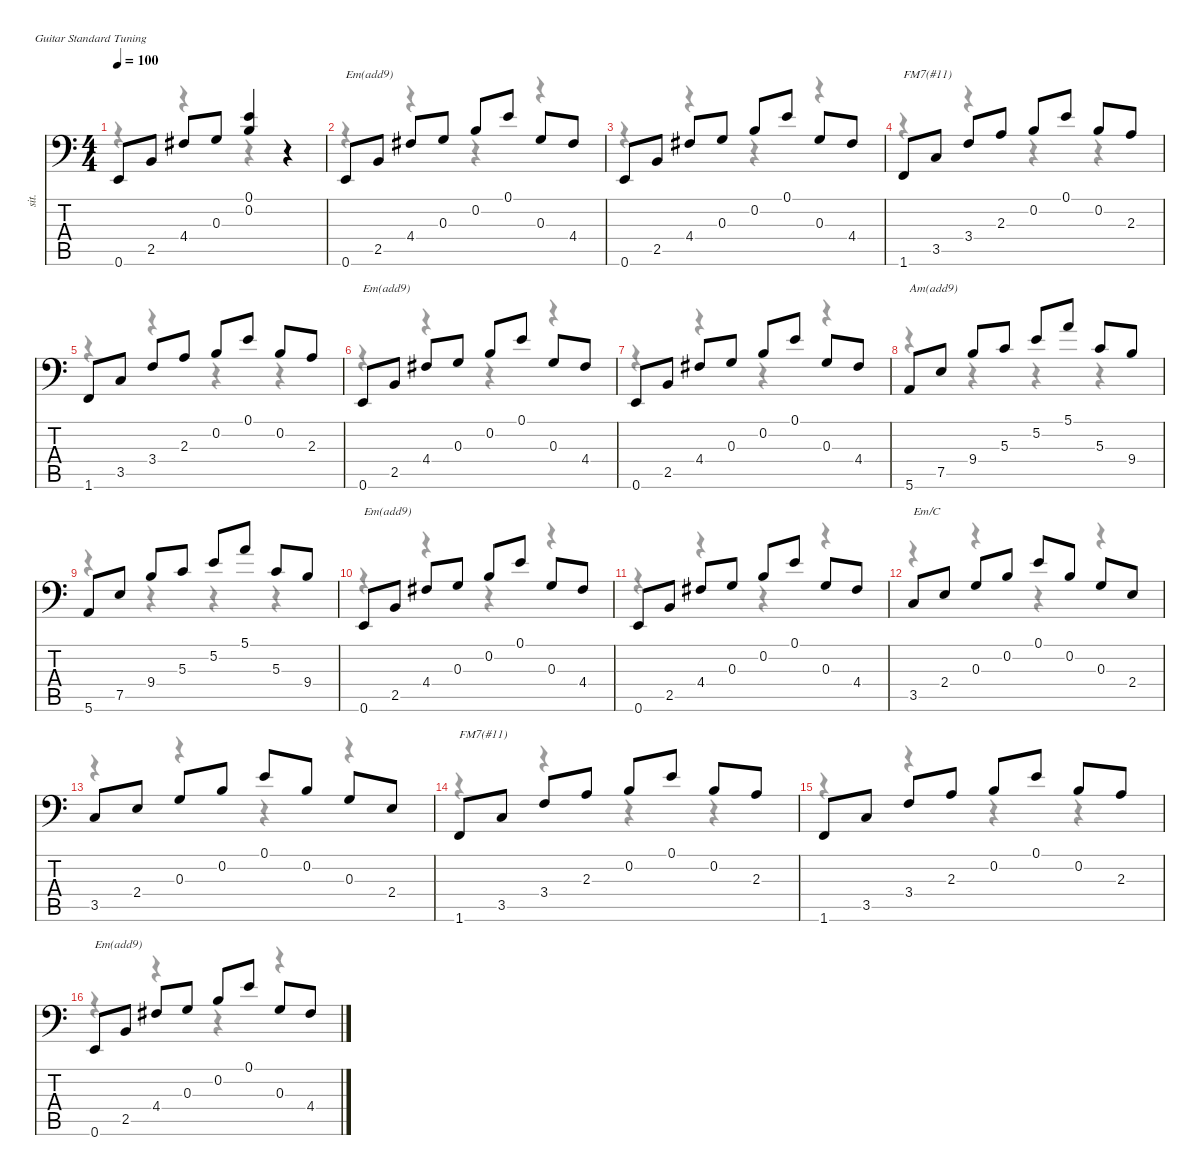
\defaultSystemsLayout 4
\hideDynamics
\bracketExtendMode nobrackets
\otherSystemsTrackNameOrientation horizontal
\track ("Sitar" "sit.") {instrument sitar}
\staff {score tabs}
\tuning (E4 B3 G3 D3 A2 E2)
\voice
\ts (4 4)
\tempo 100
\clef f4
\ks c
0.6.8{dy f beam Up} 2.5.8{beam Up} 4.4{acc #}.8{beam Up} 0.3.8{beam Up} (0.1 0.2).4{beam Up} r.4{beam Up} |
0.6.8{txt "Em(add9)" beam Up} 2.5.8{beam Up} 4.4{acc #}.8{beam Up} 0.3.8{beam Up} 0.2.8{beam Up} 0.1.8{beam Up} 0.3.8{beam Up} 4.4{acc #}.8{beam Up} |
0.6.8{beam Up} 2.5.8{beam Up} 4.4{acc #}.8{beam Up} 0.3.8{beam Up} 0.2.8{beam Up} 0.1.8{beam Up} 0.3.8{beam Up} 4.4{acc #}.8{beam Up} |
1.6.8{txt "FM7(#11)" beam Up} 3.5.8{beam Up} 3.4.8{beam Up} 2.3.8{beam Up} 0.2.8{beam Up} 0.1.8{beam Up} 0.2.8{beam Up} 2.3.8{beam Up} |
1.6.8{beam Up} 3.5.8{beam Up} 3.4.8{beam Up} 2.3.8{beam Up} 0.2.8{beam Up} 0.1.8{beam Up} 0.2.8{beam Up} 2.3.8{beam Up} |
0.6.8{txt "Em(add9)" beam Up} 2.5.8{beam Up} 4.4{acc #}.8{beam Up} 0.3.8{beam Up} 0.2.8{beam Up} 0.1.8{beam Up} 0.3.8{beam Up} 4.4{acc #}.8{beam Up} |
0.6.8{beam Up} 2.5.8{beam Up} 4.4{acc #}.8{beam Up} 0.3.8{beam Up} 0.2.8{beam Up} 0.1.8{beam Up} 0.3.8{beam Up} 4.4{acc #}.8{beam Up} |
5.6.8{txt "Am(add9)" beam Up} 7.5.8{beam Up} 9.4.8{beam Up} 5.3.8{beam Up} 5.2.8{beam Up} 5.1.8{beam Up} 5.3.8{beam Up} 9.4.8{beam Up} |
5.6.8{beam Up} 7.5.8{beam Up} 9.4.8{beam Up} 5.3.8{beam Up} 5.2.8{beam Up} 5.1.8{beam Up} 5.3.8{beam Up} 9.4.8{beam Up} |
0.6.8{txt "Em(add9)" beam Up} 2.5.8{beam Up} 4.4{acc #}.8{beam Up} 0.3.8{beam Up} 0.2.8{beam Up} 0.1.8{beam Up} 0.3.8{beam Up} 4.4{acc #}.8{beam Up} |
0.6.8{beam Up} 2.5.8{beam Up} 4.4{acc #}.8{beam Up} 0.3.8{beam Up} 0.2.8{beam Up} 0.1.8{beam Up} 0.3.8{beam Up} 4.4{acc #}.8{beam Up} |
3.5.8{txt "Em/C" beam Up} 2.4.8{beam Up} 0.3.8{beam Up} 0.2.8{beam Up} 0.1.8{beam Up} 0.2.8{beam Up} 0.3.8{beam Up} 2.4.8{beam Up} |
3.5.8{beam Up} 2.4.8{beam Up} 0.3.8{beam Up} 0.2.8{beam Up} 0.1.8{beam Up} 0.2.8{beam Up} 0.3.8{beam Up} 2.4.8{beam Up} |
1.6.8{txt "FM7(#11)" beam Up} 3.5.8{beam Up} 3.4.8{beam Up} 2.3.8{beam Up} 0.2.8{beam Up} 0.1.8{beam Up} 0.2.8{beam Up} 2.3.8{beam Up} |
1.6.8{beam Up} 3.5.8{beam Up} 3.4.8{beam Up} 2.3.8{beam Up} 0.2.8{beam Up} 0.1.8{beam Up} 0.2.8{beam Up} 2.3.8{beam Up} |
0.6.8{txt "Em(add9)" beam Up} 2.5.8{beam Up} 4.4{acc #}.8{beam Up} 0.3.8{beam Up} 0.2.8{beam Up} 0.1.8{beam Up} 0.3.8{beam Up} 4.4{acc #}.8{beam Up}
\voice
\clef f4
\ottava regular
\simile none
\ks c
r.4{dy mf beam Down} r.4{beam Down} r.4{beam Down} r.4{beam Down} |
r.4{beam Down} r.4{beam Down} r.4{beam Down} r.4{beam Down} |
r.4{beam Down} r.4{beam Down} r.4{beam Down} r.4{beam Down} |
r.4{beam Down} r.4{beam Down} r.4{beam Down} r.4{beam Down} |
r.4{beam Down} r.4{beam Down} r.4{beam Down} r.4{beam Down} |
r.4{beam Down} r.4{beam Down} r.4{beam Down} r.4{beam Down} |
r.4{beam Down} r.4{beam Down} r.4{beam Down} r.4{beam Down} |
r.4{beam Down} r.4{beam Down} r.4{beam Down} r.4{beam Down} |
r.4{beam Down} r.4{beam Down} r.4{beam Down} r.4{beam Down} |
r.4{beam Down} r.4{beam Down} r.4{beam Down} r.4{beam Down} |
r.4{beam Down} r.4{beam Down} r.4{beam Down} r.4{beam Down} |
r.4{beam Down} r.4{beam Down} r.4{beam Down} r.4{beam Down} |
r.4{beam Down} r.4{beam Down} r.4{beam Down} r.4{beam Down} |
r.4{beam Down} r.4{beam Down} r.4{beam Down} r.4{beam Down} |
r.4{beam Down} r.4{beam Down} r.4{beam Down} r.4{beam Down} |
r.4{beam Down} r.4{beam Down} r.4{beam Down} r.4{beam Down}
